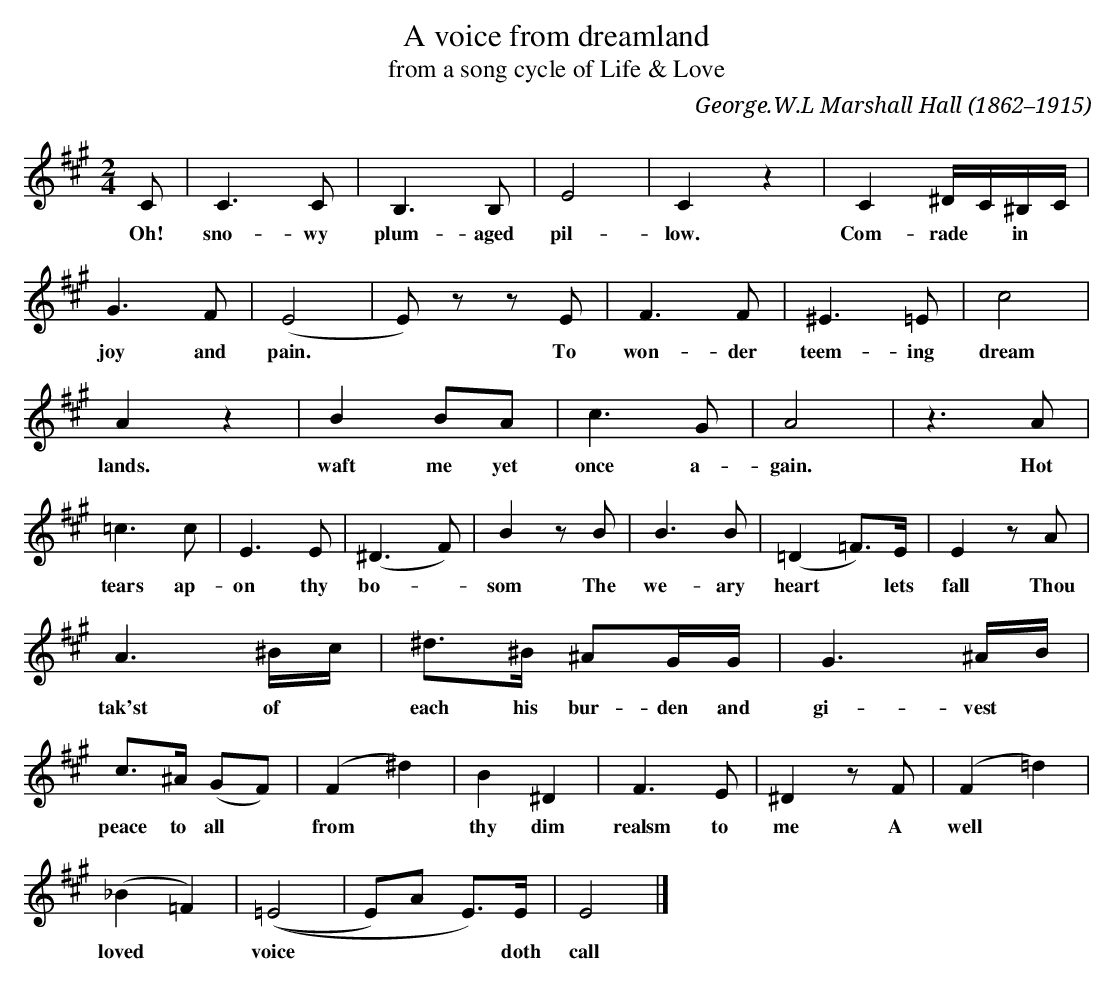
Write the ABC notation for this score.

X:1
T:A voice from dreamland
T: from a song cycle of Life & Love
C:George.W.L Marshall Hall (1862–1915)
L:1/8
M:2/4
K:A
C | C3 C | B,3 B, | E4 | C2 z2 | C2 ^D/C/^B,/C/ | G3 F | (E4 | E) z z E | F3 F | ^E3 =E |$ c4 |
w:Oh! sno-wy plum-aged pil-low. Com-rade* in* joy and pain. *To won-der teem-ing dream lands
A2 z2 | B2 BA | c3 G | A4 | z3A | =c3 c | E3 E | (^D3 F) | B2 z B | B3 B | ()=D2 =F>)E | E2 z A |$
w:lands. waft me yet once a-gain. Hot tears ap-on thy bo--som The we-ary heart *lets fall Thou
A3 ^B/c/ | ^d>^B ^AG/G/ | G3 ^A/B/ | c>^A (GF) | (F2 ^d2) | B2 ^D2 | F3 E | ^D2 z F | (F2 =d2) |
w:tak'st of* each his bur-den and gi-vest *peace to all *from* thy dim realsm to me A well *
(_B2 =F2) |$ ((=E4 | E)A E>)E | E4 |]
w:loved * voice ***doth call
